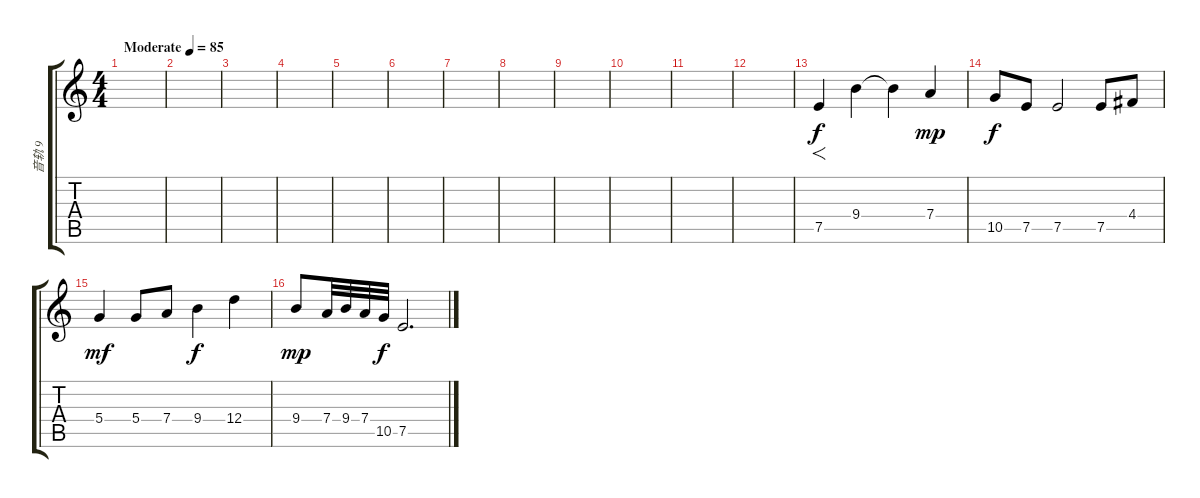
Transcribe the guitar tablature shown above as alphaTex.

\track ("音轨 9" "音轨 9") {instrument overdrivenguitar}
\staff {score tabs}
\tuning (E4 B3 G3 D3 A2 E2) {hide}
\ts (4 4)
\tempo (85 "Moderate")
\clef g2
\ks c
|
|
|
|
|
|
|
|
|
|
|
|
7.5.4{f} 9.4.4 9.4{t}.4 7.4.4{dy mp} |
10.5.8{dy f} 7.5.8 7.5.2 7.5.8 4.4.8 |
5.4.4{dy mf} 5.4.8 7.4.8 9.4.4{dy f} 12.4.4 |
9.4.8{dy mp} 7.4.32 9.4.32 7.4.32 10.5.32{dy f} 7.5.2{d}
